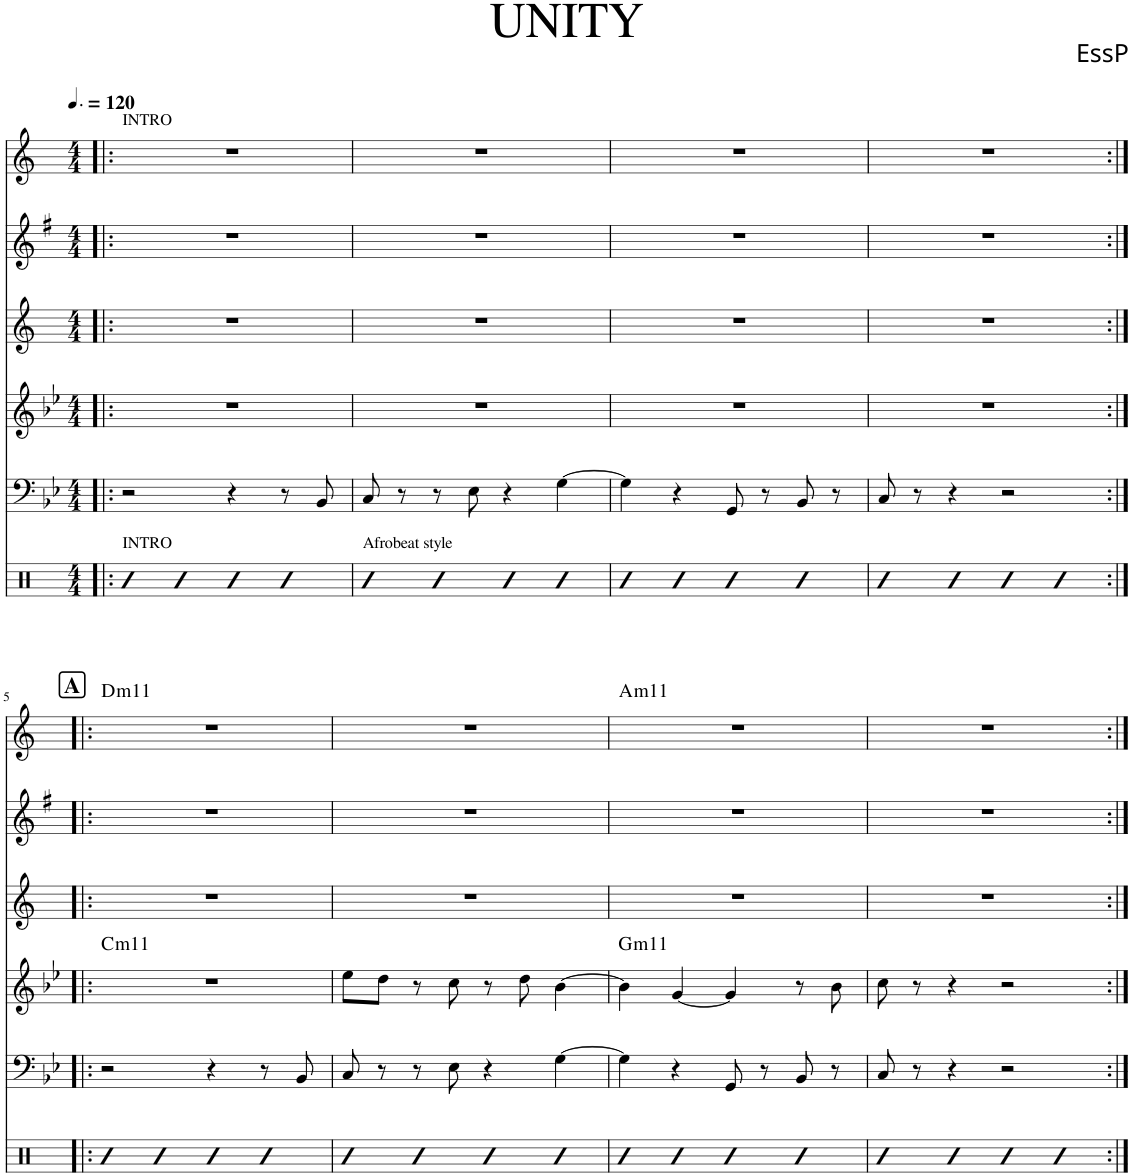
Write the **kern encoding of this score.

**kern	**kern	**kern	**harte	**kern	**kern	**kern	**harte
*part6	*part5	*part4	*part4	*part3	*part2	*part1	*part1
*staff6	*staff5	*staff4	*	*staff3	*staff2	*staff1	*
*I"Drumset	*I"Electric Bass	*I"Piano	*	*I"Tenor Saxophone	*I"Alto Saxophone	*I"Bb Trumpet	*
*	*I'Elec b	*I'Pno	*	*I'T Sax	*I'A Sax	*I'Tpt	*
*clefX	*clefF4	*clefG2	*	*clefG2	*clefG2	*clefG2	*
*	*Trd7c12	*	*	*Trd8c14	*Trd5c9	*Trd1c2	*
*k[]	*k[b-e-]	*k[b-e-]	*	*k[]	*k[f#]	*k[]	*
*M4/4	*M4/4	*M4/4	*	*M4/4	*M4/4	*M4/4	*
*MM180	*MM180	*MM180	*	*MM180	*MM180	*MM180	*
=1!|:	=1!|:	=1!|:	=1!|:	=1!|:	=1!|:	=1!|:	=1!|:
!	!	!	!	!	!	!LO:TX:a:t=INTRO	!
!LO:TX:a:t=INTRO	!	!	!	!	!	!	!
4R	2r	1r	.	1r	1r	1r	.
4R	.	.	.	.	.	.	.
4R	4r	.	.	.	.	.	.
4R	8r	.	.	.	.	.	.
.	8BB-/	.	.	.	.	.	.
=2	=2	=2	=2	=2	=2	=2	=2
!LO:TX:a:t=Afrobeat style	!	!	!	!	!	!	!
4R	8C/	1r	.	1r	1r	1r	.
.	8r	.	.	.	.	.	.
4R	8r	.	.	.	.	.	.
.	8E-\	.	.	.	.	.	.
4R	4r	.	.	.	.	.	.
4R	[4G\	.	.	.	.	.	.
=3	=3	=3	=3	=3	=3	=3	=3
4R	4G\]	1r	.	1r	1r	1r	.
4R	4r	.	.	.	.	.	.
4R	8GG/	.	.	.	.	.	.
.	8r	.	.	.	.	.	.
4R	8BB-/	.	.	.	.	.	.
.	8r	.	.	.	.	.	.
=4	=4	=4	=4	=4	=4	=4	=4
4R	8C/	1r	.	1r	1r	1r	.
.	8r	.	.	.	.	.	.
4R	4r	.	.	.	.	.	.
4R	2r	.	.	.	.	.	.
4R	.	.	.	.	.	.	.
!!LO:LB:g=z
!!LO:REH:place=s1:a:B:cj:fs=14:t=A
=5:|!|:	=5:|!|:	=5:|!|:	=5:|!|:	=5:|!|:	=5:|!|:	=5:|!|:	=5:|!|:
!	!	!	!LO:H:kt=m11	!	!	!	!LO:H:kt=m11
4R	2r	1r	C:min9(11)	1r	1r	1r	D:min9(11)
4R	.	.	.	.	.	.	.
4R	4r	.	.	.	.	.	.
4R	8r	.	.	.	.	.	.
.	8BB-/	.	.	.	.	.	.
=6	=6	=6	=6	=6	=6	=6	=6
4R	8C/	8ee-\L	.	1r	1r	1r	.
.	8r	8dd\J	.	.	.	.	.
4R	8r	8r	.	.	.	.	.
.	8E-\	8cc\	.	.	.	.	.
4R	4r	8r	.	.	.	.	.
.	.	8dd\	.	.	.	.	.
4R	[4G\	[4b-\	.	.	.	.	.
=7	=7	=7	=7	=7	=7	=7	=7
!	!	!	!LO:H:kt=m11	!	!	!	!LO:H:kt=m11
4R	4G\]	4b-\]	G:min9(11)	1r	1r	1r	A:min9(11)
4R	4r	[4g/	.	.	.	.	.
4R	8GG/	4g/]	.	.	.	.	.
.	8r	.	.	.	.	.	.
4R	8BB-/	8r	.	.	.	.	.
.	8r	8b-\	.	.	.	.	.
=8	=8	=8	=8	=8	=8	=8	=8
4R	8C/	8cc\	.	1r	1r	1r	.
.	8r	8r	.	.	.	.	.
4R	4r	4r	.	.	.	.	.
4R	2r	2r	.	.	.	.	.
4R	.	.	.	.	.	.	.
=:|!	=:|!	=:|!	=:|!	=:|!	=:|!	=:|!	=:|!
*-	*-	*-	*-	*-	*-	*-	*-
